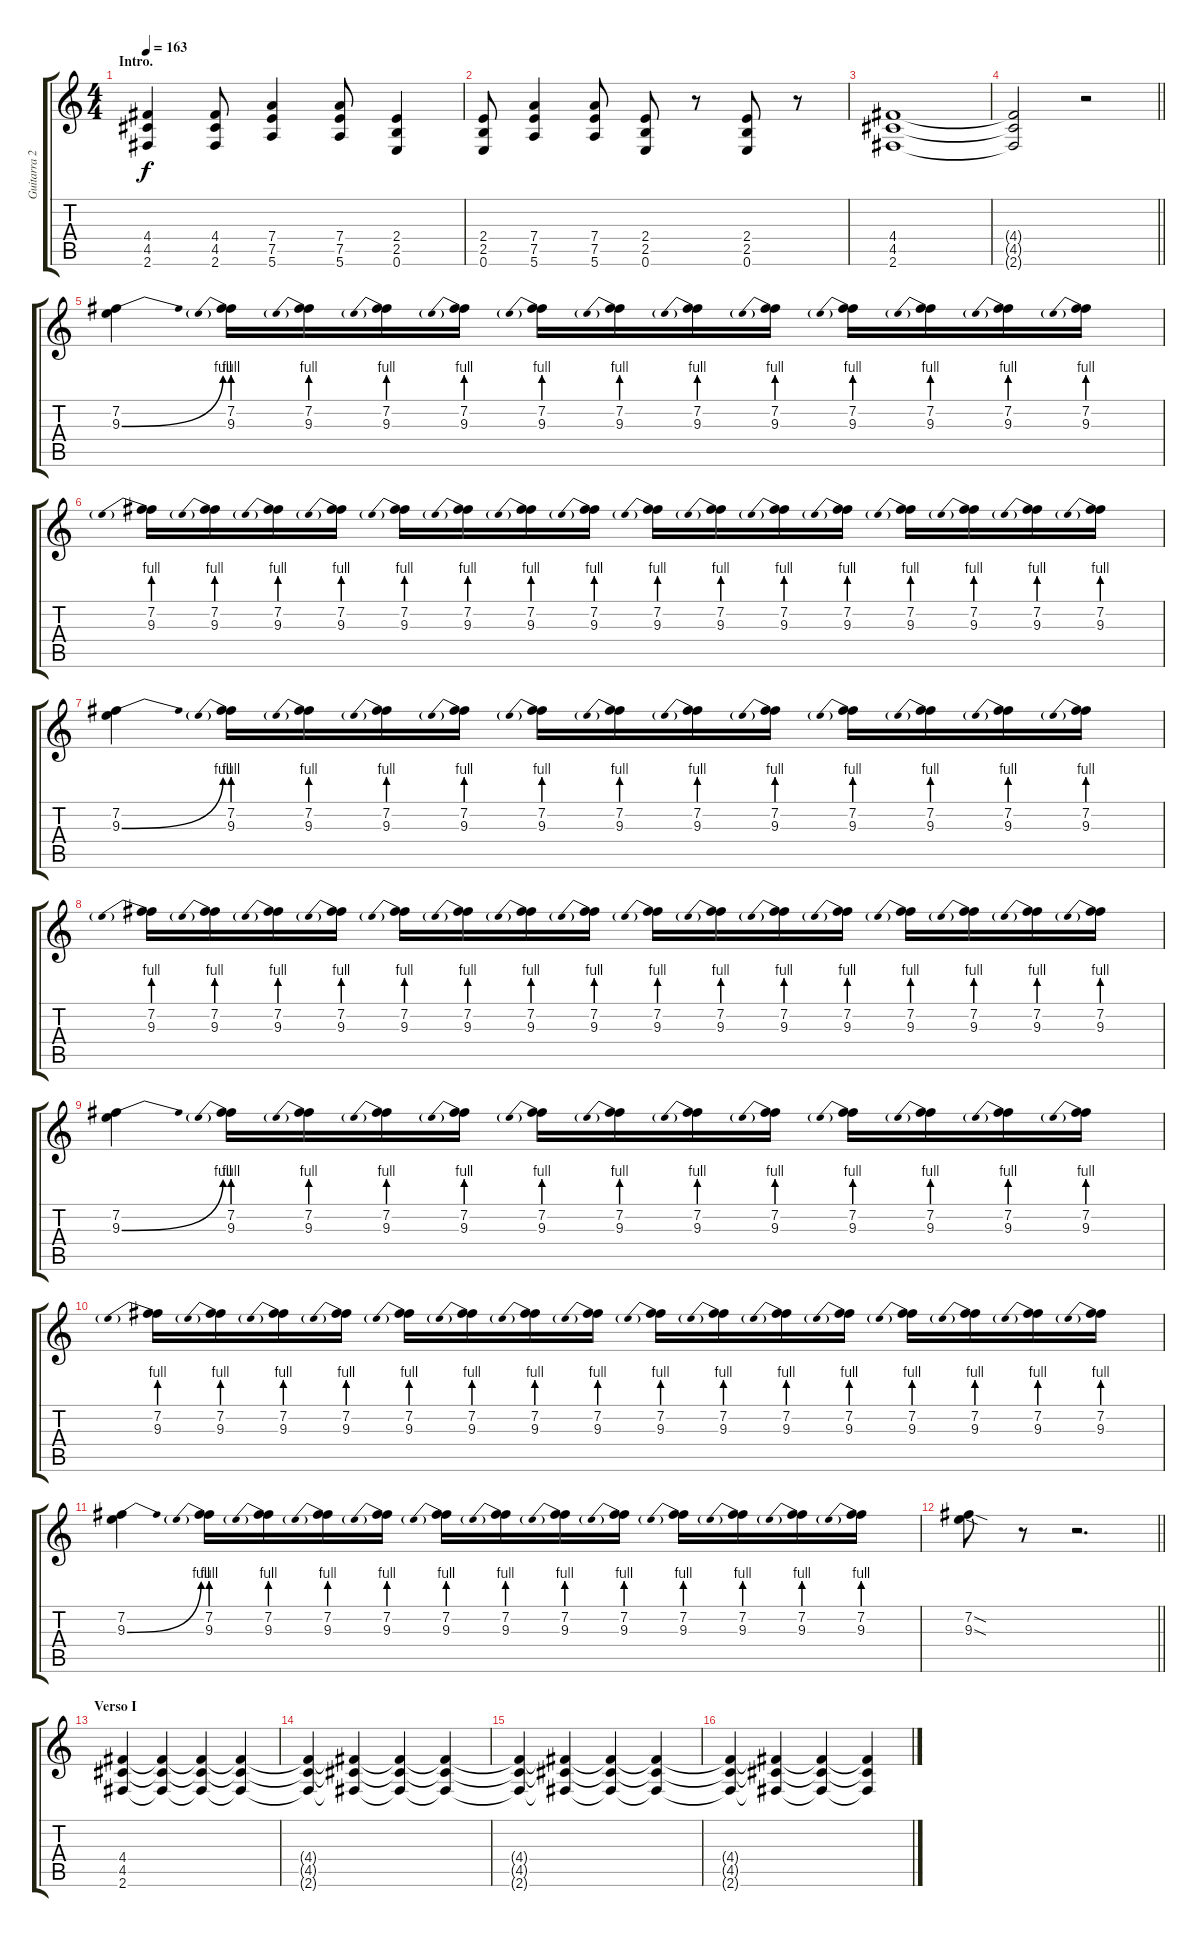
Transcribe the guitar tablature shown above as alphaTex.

\track ("Guitarra 2 - Erik " "Guitarra 2") {instrument distortionguitar}
\staff {score tabs}
\tuning (E4 B3 G3 D3 A2 E2) {hide}
\ts (4 4)
\section ("" "Intro.")
\tempo 163
\clef g2
\ks c
(4.4 4.5 2.6).4{dy f instrument distortionguitar} (4.4 4.5 2.6).8 (7.4 7.5 5.6).4 (7.4 7.5 5.6).8 (2.4 2.5 0.6).4 |
(2.4 2.5 0.6).8 (7.4 7.5 5.6).4 (7.4 7.5 5.6).8 (2.4 2.5 0.6).8 r.8 (2.4 2.5 0.6).8 r.8 |
(4.4 4.5 2.6).1 |
\barLineRight lightlight
(4.4{t} 4.5{t} 2.6{t}).2 r.2 |
(7.2 9.3{be (bend 0 0 60 4)}).4{volume 11 balance 8} (7.2 9.3{be (prebend 0 4 60 4)}).16 (7.2 9.3{be (prebend 0 4 60 4)}).16 (7.2 9.3{be (prebend 0 4 60 4)}).16 (7.2 9.3{be (prebend 0 4 60 4)}).16 (7.2 9.3{be (prebend 0 4 60 4)}).16 (7.2 9.3{be (prebend 0 4 60 4)}).16 (7.2 9.3{be (prebend 0 4 60 4)}).16 (7.2 9.3{be (prebend 0 4 60 4)}).16 (7.2 9.3{be (prebend 0 4 60 4)}).16 (7.2 9.3{be (prebend 0 4 60 4)}).16 (7.2 9.3{be (prebend 0 4 60 4)}).16 (7.2 9.3{be (prebend 0 4 60 4)}).16 |
(7.2 9.3{be (prebend 0 4 60 4)}).16 (7.2 9.3{be (prebend 0 4 60 4)}).16 (7.2 9.3{be (prebend 0 4 60 4)}).16 (7.2 9.3{be (prebend 0 4 60 4)}).16 (7.2 9.3{be (prebend 0 4 60 4)}).16 (7.2 9.3{be (prebend 0 4 60 4)}).16 (7.2 9.3{be (prebend 0 4 60 4)}).16 (7.2 9.3{be (prebend 0 4 60 4)}).16 (7.2 9.3{be (prebend 0 4 60 4)}).16 (7.2 9.3{be (prebend 0 4 60 4)}).16 (7.2 9.3{be (prebend 0 4 60 4)}).16 (7.2 9.3{be (prebend 0 4 60 4)}).16 (7.2 9.3{be (prebend 0 4 60 4)}).16 (7.2 9.3{be (prebend 0 4 60 4)}).16 (7.2 9.3{be (prebend 0 4 60 4)}).16 (7.2 9.3{be (prebend 0 4 60 4)}).16 |
(7.2 9.3{be (bend 0 0 60 4)}).4{balance 8} (7.2 9.3{be (prebend 0 4 60 4)}).16 (7.2 9.3{be (prebend 0 4 60 4)}).16 (7.2 9.3{be (prebend 0 4 60 4)}).16 (7.2 9.3{be (prebend 0 4 60 4)}).16 (7.2 9.3{be (prebend 0 4 60 4)}).16 (7.2 9.3{be (prebend 0 4 60 4)}).16 (7.2 9.3{be (prebend 0 4 60 4)}).16 (7.2 9.3{be (prebend 0 4 60 4)}).16 (7.2 9.3{be (prebend 0 4 60 4)}).16 (7.2 9.3{be (prebend 0 4 60 4)}).16 (7.2 9.3{be (prebend 0 4 60 4)}).16 (7.2 9.3{be (prebend 0 4 60 4)}).16 |
(7.2 9.3{be (prebend 0 4 60 4)}).16 (7.2 9.3{be (prebend 0 4 60 4)}).16 (7.2 9.3{be (prebend 0 4 60 4)}).16 (7.2 9.3{be (prebend 0 4 60 4)}).16 (7.2 9.3{be (prebend 0 4 60 4)}).16 (7.2 9.3{be (prebend 0 4 60 4)}).16 (7.2 9.3{be (prebend 0 4 60 4)}).16 (7.2 9.3{be (prebend 0 4 60 4)}).16 (7.2 9.3{be (prebend 0 4 60 4)}).16 (7.2 9.3{be (prebend 0 4 60 4)}).16 (7.2 9.3{be (prebend 0 4 60 4)}).16 (7.2 9.3{be (prebend 0 4 60 4)}).16 (7.2 9.3{be (prebend 0 4 60 4)}).16 (7.2 9.3{be (prebend 0 4 60 4)}).16 (7.2 9.3{be (prebend 0 4 60 4)}).16 (7.2 9.3{be (prebend 0 4 60 4)}).16 |
(7.2 9.3{be (bend 0 0 60 4)}).4{balance 8} (7.2 9.3{be (prebend 0 4 60 4)}).16 (7.2 9.3{be (prebend 0 4 60 4)}).16 (7.2 9.3{be (prebend 0 4 60 4)}).16 (7.2 9.3{be (prebend 0 4 60 4)}).16 (7.2 9.3{be (prebend 0 4 60 4)}).16 (7.2 9.3{be (prebend 0 4 60 4)}).16 (7.2 9.3{be (prebend 0 4 60 4)}).16 (7.2 9.3{be (prebend 0 4 60 4)}).16 (7.2 9.3{be (prebend 0 4 60 4)}).16 (7.2 9.3{be (prebend 0 4 60 4)}).16 (7.2 9.3{be (prebend 0 4 60 4)}).16 (7.2 9.3{be (prebend 0 4 60 4)}).16 |
(7.2 9.3{be (prebend 0 4 60 4)}).16 (7.2 9.3{be (prebend 0 4 60 4)}).16 (7.2 9.3{be (prebend 0 4 60 4)}).16 (7.2 9.3{be (prebend 0 4 60 4)}).16 (7.2 9.3{be (prebend 0 4 60 4)}).16 (7.2 9.3{be (prebend 0 4 60 4)}).16 (7.2 9.3{be (prebend 0 4 60 4)}).16 (7.2 9.3{be (prebend 0 4 60 4)}).16 (7.2 9.3{be (prebend 0 4 60 4)}).16 (7.2 9.3{be (prebend 0 4 60 4)}).16 (7.2 9.3{be (prebend 0 4 60 4)}).16 (7.2 9.3{be (prebend 0 4 60 4)}).16 (7.2 9.3{be (prebend 0 4 60 4)}).16 (7.2 9.3{be (prebend 0 4 60 4)}).16 (7.2 9.3{be (prebend 0 4 60 4)}).16 (7.2 9.3{be (prebend 0 4 60 4)}).16 |
(7.2 9.3{be (bend 0 0 60 4)}).4{balance 8} (7.2 9.3{be (prebend 0 4 60 4)}).16 (7.2 9.3{be (prebend 0 4 60 4)}).16 (7.2 9.3{be (prebend 0 4 60 4)}).16 (7.2 9.3{be (prebend 0 4 60 4)}).16 (7.2 9.3{be (prebend 0 4 60 4)}).16 (7.2 9.3{be (prebend 0 4 60 4)}).16 (7.2 9.3{be (prebend 0 4 60 4)}).16 (7.2 9.3{be (prebend 0 4 60 4)}).16 (7.2 9.3{be (prebend 0 4 60 4)}).16 (7.2 9.3{be (prebend 0 4 60 4)}).16 (7.2 9.3{be (prebend 0 4 60 4)}).16 (7.2 9.3{be (prebend 0 4 60 4)}).16 |
\barLineRight lightlight
(7.2{sod} 9.3{sod}).8 r.8 r.2{d} |
\section ("" "Verso I")
(4.4 4.5 2.6).4{volume 16 balance 13} (4.4{t} 4.5{t} 2.6{t}).4 (4.4{t} 4.5{t} 2.6{t}).4{volume 14} (4.4{t} 4.5{t} 2.6{t}).4 |
(4.4{t} 4.5{t} 2.6{t}).4{volume 12} (4.4{t} 4.5{t} 2.6{t}).4 (4.4{t} 4.5{t} 2.6{t}).4{volume 10} (4.4{t} 4.5{t} 2.6{t}).4 |
(4.4{t} 4.5{t} 2.6{t}).4{volume 8} (4.4{t} 4.5{t} 2.6{t}).4 (4.4{t} 4.5{t} 2.6{t}).4{volume 6} (4.4{t} 4.5{t} 2.6{t}).4 |
(4.4{t} 4.5{t} 2.6{t}).4{volume 4} (4.4{t} 4.5{t} 2.6{t}).4 (4.4{t} 4.5{t} 2.6{t}).4{volume 2} (4.4{t} 4.5{t} 2.6{t}).4
